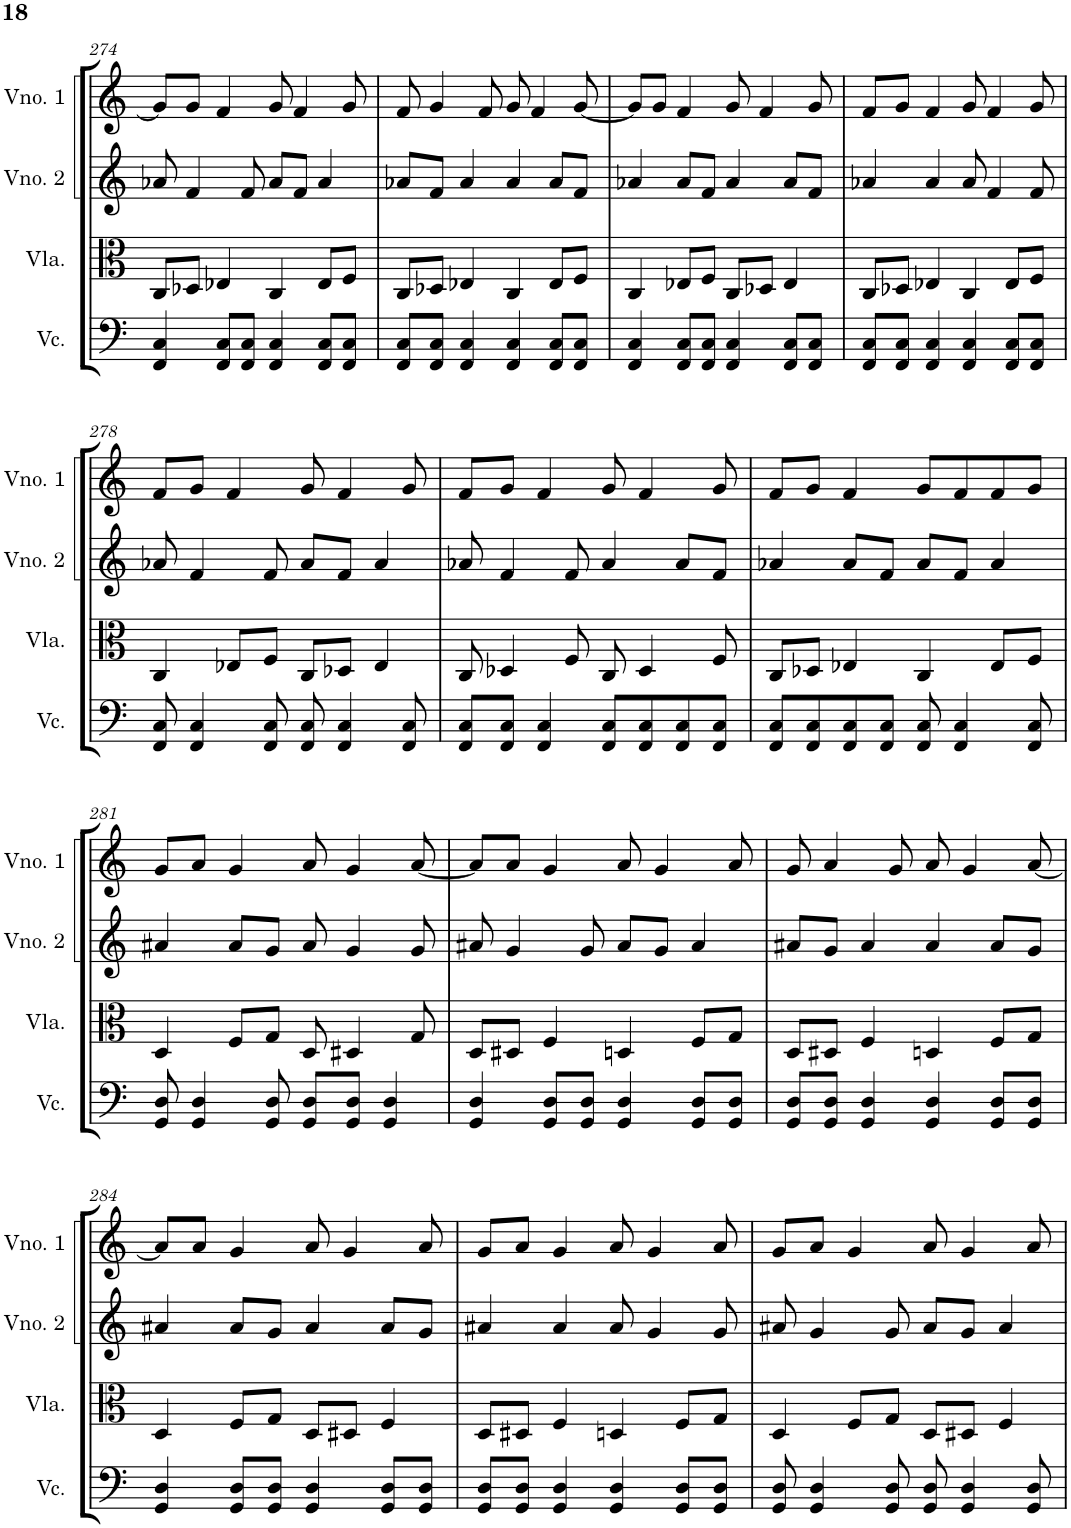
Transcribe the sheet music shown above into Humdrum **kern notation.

**kern	**kern	**kern	**kern
*part4	*part3	*part2	*part1
*staff4	*staff3	*staff2	*staff1
*I"Violoncelo	*I"Viola	*I"Violino 2	*I"Violino 1
*I'Vc.	*I'Vla.	*I'Vno. 2	*I'Vno. 1
!!LO:PB:g=z
*clefF4	*clefC3	*clefG2	*clefG2
*k[]	*k[]	*k[]	*k[]
*M4/4	*M4/4	*M4/4	*M4/4
=274	=274	=274	=274
4FF/ 4C/	8C/L	8a-X/	8g/L]
.	8D-X/J	4f/	8g/J
8FF/ 8C/L	4E-X/	.	4f/
8FF/ 8C/J	.	8f/	.
4FF/ 4C/	4C/	8a-/L	8g/
.	.	8f/J	4f/
8FF/ 8C/L	8E-/L	4a-/	.
8FF/ 8C/J	8F/J	.	8g/
=275	=275	=275	=275
8FF/ 8C/L	8C/L	8a-X/L	8f/
8FF/ 8C/J	8D-X/J	8f/J	4g/
4FF/ 4C/	4E-X/	4a-/	.
.	.	.	8f/
4FF/ 4C/	4C/	4a-/	8g/
.	.	.	4f/
8FF/ 8C/L	8E-/L	8a-/L	.
8FF/ 8C/J	8F/J	8f/J	[8g/
=276	=276	=276	=276
4FF/ 4C/	4C/	4a-X/	8g/L]
.	.	.	8g/J
8FF/ 8C/L	8E-X/L	8a-/L	4f/
8FF/ 8C/J	8F/J	8f/J	.
4FF/ 4C/	8C/L	4a-/	8g/
.	8D-X/J	.	4f/
8FF/ 8C/L	4E-/	8a-/L	.
8FF/ 8C/J	.	8f/J	8g/
=277	=277	=277	=277
8FF/ 8C/L	8C/L	4a-X/	8f/L
8FF/ 8C/J	8D-X/J	.	8g/J
4FF/ 4C/	4E-X/	4a-/	4f/
4FF/ 4C/	4C/	8a-/	8g/
.	.	4f/	4f/
8FF/ 8C/L	8E-/L	.	.
8FF/ 8C/J	8F/J	8f/	8g/
!!LO:LB:g=z
=278	=278	=278	=278
8FF/ 8C/	4C/	8a-X/	8f/L
4FF/ 4C/	.	4f/	8g/J
.	8E-X/L	.	4f/
8FF/ 8C/	8F/J	8f/	.
8FF/ 8C/	8C/L	8a-/L	8g/
4FF/ 4C/	8D-X/J	8f/J	4f/
.	4E-/	4a-/	.
8FF/ 8C/	.	.	8g/
=279	=279	=279	=279
8FF/ 8C/L	8C/	8a-X/	8f/L
8FF/ 8C/J	4D-X/	4f/	8g/J
4FF/ 4C/	.	.	4f/
.	8F/	8f/	.
8FF/ 8C/L	8C/	4a-/	8g/
8FF/ 8C/	4D-/	.	4f/
8FF/ 8C/	.	8a-/L	.
8FF/ 8C/J	8F/	8f/J	8g/
=280	=280	=280	=280
8FF/ 8C/L	8C/L	4a-X/	8f/L
8FF/ 8C/	8D-X/J	.	8g/J
8FF/ 8C/	4E-X/	8a-/L	4f/
8FF/ 8C/J	.	8f/J	.
8FF/ 8C/	4C/	8a-/L	8g/L
4FF/ 4C/	.	8f/J	8f/
.	8E-/L	4a-/	8f/
8FF/ 8C/	8F/J	.	8g/J
!!LO:LB:g=z
=281	=281	=281	=281
8GG/ 8D/	4D/	4a#X/	8g/L
4GG/ 4D/	.	.	8a/J
.	8F/L	8a#/L	4g/
8GG/ 8D/	8G/J	8g/J	.
8GG/ 8D/L	8D/	8a#/	8a/
8GG/ 8D/J	4D#X/	4g/	4g/
4GG/ 4D/	.	.	.
.	8G/	8g/	[8a/
=282	=282	=282	=282
4GG/ 4D/	8D/L	8a#X/	8a/L]
.	8D#X/J	4g/	8a/J
8GG/ 8D/L	4F/	.	4g/
8GG/ 8D/J	.	8g/	.
4GG/ 4D/	4Dn/	8a#/L	8a/
.	.	8g/J	4g/
8GG/ 8D/L	8F/L	4a#/	.
8GG/ 8D/J	8G/J	.	8a/
=283	=283	=283	=283
8GG/ 8D/L	8D/L	8a#X/L	8g/
8GG/ 8D/J	8D#X/J	8g/J	4a/
4GG/ 4D/	4F/	4a#/	.
.	.	.	8g/
4GG/ 4D/	4Dn/	4a#/	8a/
.	.	.	4g/
8GG/ 8D/L	8F/L	8a#/L	.
8GG/ 8D/J	8G/J	8g/J	[8a/
!!LO:LB:g=z
=284	=284	=284	=284
4GG/ 4D/	4D/	4a#X/	8a/L]
.	.	.	8a/J
8GG/ 8D/L	8F/L	8a#/L	4g/
8GG/ 8D/J	8G/J	8g/J	.
4GG/ 4D/	8D/L	4a#/	8a/
.	8D#X/J	.	4g/
8GG/ 8D/L	4F/	8a#/L	.
8GG/ 8D/J	.	8g/J	8a/
=285	=285	=285	=285
8GG/ 8D/L	8D/L	4a#X/	8g/L
8GG/ 8D/J	8D#X/J	.	8a/J
4GG/ 4D/	4F/	4a#/	4g/
4GG/ 4D/	4Dn/	8a#/	8a/
.	.	4g/	4g/
8GG/ 8D/L	8F/L	.	.
8GG/ 8D/J	8G/J	8g/	8a/
=286	=286	=286	=286
8GG/ 8D/	4D/	8a#X/	8g/L
4GG/ 4D/	.	4g/	8a/J
.	8F/L	.	4g/
8GG/ 8D/	8G/J	8g/	.
8GG/ 8D/	8D/L	8a#/L	8a/
4GG/ 4D/	8D#X/J	8g/J	4g/
.	4F/	4a#/	.
8GG/ 8D/	.	.	8a/
=	=	=	=
*-	*-	*-	*-
